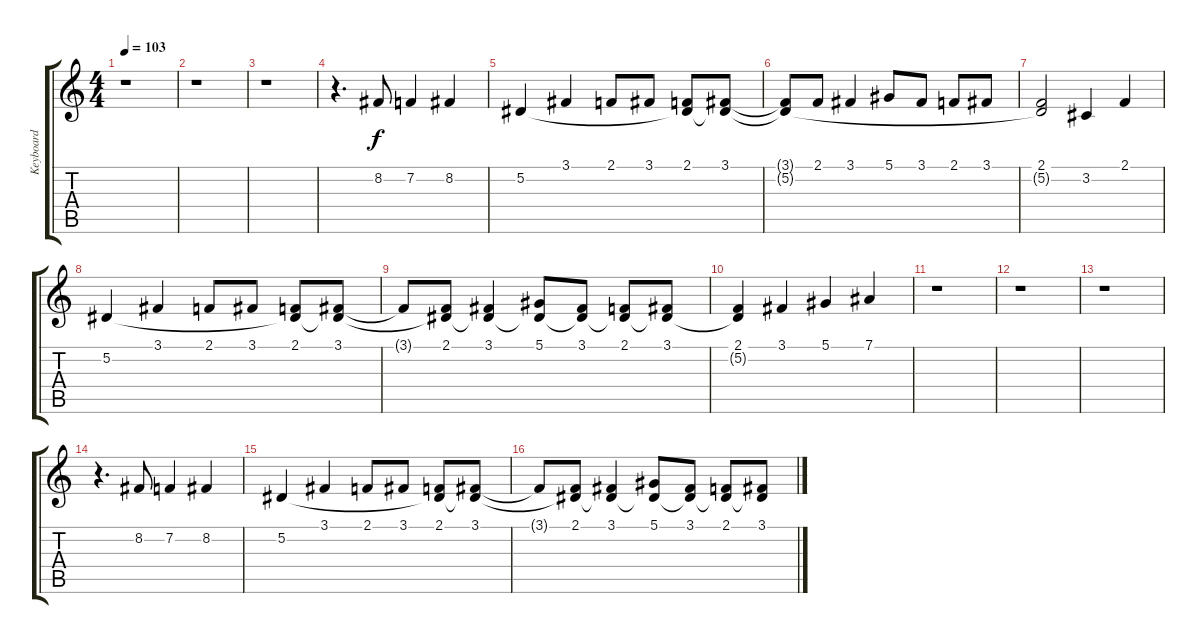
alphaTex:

\track ("Keyboard" "Keyboard") {instrument acousticgrandpiano}
\staff {score tabs}
\tuning (Eb4 Bb3 Gb3 Db3 Ab2 Eb2) {hide}
\ts (4 4)
\tempo 103
\clef g2
\ks c
r.1{dy f instrument acousticgrandpiano} |
r.1 |
r.1 |
r.4{d instrument electricpiano1} 8.2.8 7.2.4 8.2.4 |
5.2.4 3.1.4 2.1.8 3.1.8 (2.1 5.2{t}).8 (3.1 5.2{t}).8 |
(3.1{t} 5.2{t}).8 2.1.8 3.1.4 5.1.8 3.1.8 2.1.8 3.1.8 |
(2.1 5.2{t}).2 3.2.4 2.1.4 |
5.2.4 3.1.4 2.1.8 3.1.8 (2.1 5.2{t}).8 (3.1 5.2{t}).8 |
3.1{t}.8 (2.1 5.2{t}).8 (3.1 5.2{t}).4 (5.1 5.2{t}).8 (3.1 5.2{t}).8 (2.1 5.2{t}).8 (3.1 5.2{t}).8 |
(2.1 5.2{t}).4 3.1.4 5.1.4 7.1.4 |
r.1 |
r.1 |
r.1 |
r.4{d} 8.2.8 7.2.4 8.2.4 |
5.2.4 3.1.4 2.1.8 3.1.8 (2.1 5.2{t}).8 (3.1 5.2{t}).8 |
3.1{t}.8 (2.1 5.2{t}).8 (3.1 5.2{t}).4 (5.1 5.2{t}).8 (3.1 5.2{t}).8 (2.1 5.2{t}).8 (3.1 5.2{t}).8
